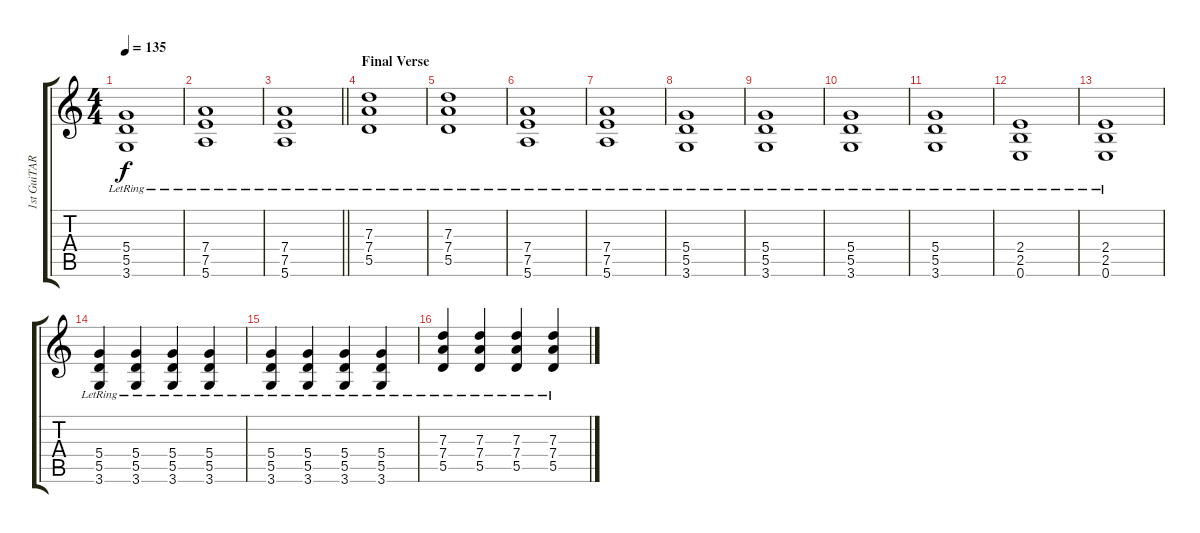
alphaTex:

\track ("1st GuiTAR" "1st GuiTAR") {instrument distortionguitar}
\staff {score tabs}
\tuning (E4 B3 G3 D3 A2 E2) {hide}
\ts (4 4)
\tempo 135
\clef g2
\ks c
(5.4{lr} 5.5{lr} 3.6{lr}).1{dy f} |
(7.4{lr} 7.5{lr} 5.6{lr}).1 |
\barLineRight lightlight
(7.4{lr} 7.5{lr} 5.6{lr}).1 |
\section ("" "Final Verse")
(7.3{lr} 7.4{lr} 5.5{lr}).1 |
(7.3{lr} 7.4{lr} 5.5{lr}).1 |
(7.4{lr} 7.5{lr} 5.6{lr}).1 |
(7.4{lr} 7.5{lr} 5.6{lr}).1 |
(5.4{lr} 5.5{lr} 3.6{lr}).1 |
(5.4{lr} 5.5{lr} 3.6{lr}).1 |
(5.4{lr} 5.5{lr} 3.6{lr}).1 |
(5.4{lr} 5.5{lr} 3.6{lr}).1 |
(2.4{lr} 2.5{lr} 0.6{lr}).1 |
(2.4{lr} 2.5{lr} 0.6{lr}).1 |
(5.4{lr} 5.5{lr} 3.6{lr}).4 (5.4{lr} 5.5{lr} 3.6{lr}).4 (5.4{lr} 5.5{lr} 3.6{lr}).4 (5.4{lr} 5.5{lr} 3.6{lr}).4 |
(5.4{lr} 5.5{lr} 3.6{lr}).4 (5.4{lr} 5.5{lr} 3.6{lr}).4 (5.4{lr} 5.5{lr} 3.6{lr}).4 (5.4{lr} 5.5{lr} 3.6{lr}).4 |
(7.3{lr} 7.4{lr} 5.5{lr}).4 (7.3{lr} 7.4{lr} 5.5{lr}).4 (7.3{lr} 7.4{lr} 5.5{lr}).4 (7.3{lr} 7.4{lr} 5.5{lr}).4
